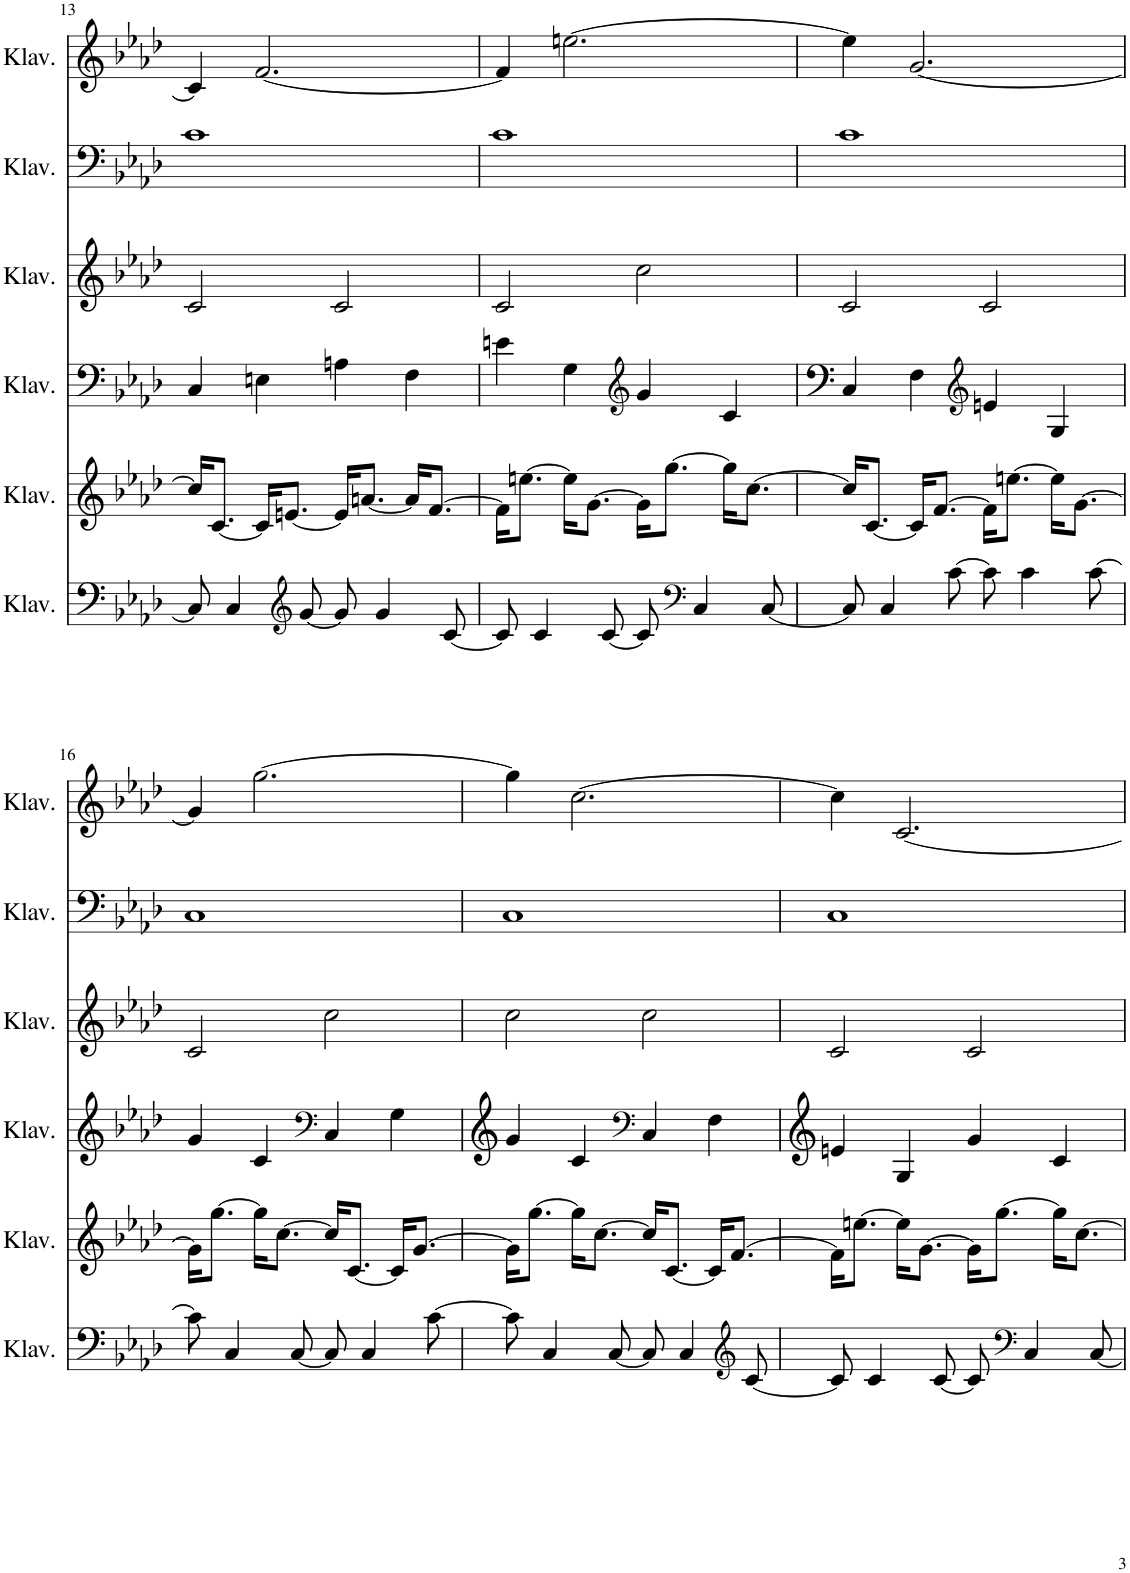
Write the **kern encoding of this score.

**kern	**kern	**kern	**kern	**kern	**kern
*part6	*part5	*part4	*part3	*part2	*part1
*staff6	*staff5	*staff4	*staff3	*staff2	*staff1
*I"Klavier	*I"Klavier	*I"Klavier	*I"Klavier	*I"Klavier	*I"Klavier
*I'Klav.	*I'Klav.	*I'Klav.	*I'Klav.	*I'Klav.	*I'Klav.
!!LO:PB:g=z
*clefF4	*clefG2	*clefG2	*clefG2	*clefF4	*clefG2
*k[b-e-a-d-]	*k[b-e-a-d-]	*k[b-e-a-d-]	*k[b-e-a-d-]	*k[b-e-a-d-]	*k[b-e-a-d-]
*M4/4	*M4/4	*M4/4	*M4/4	*M4/4	*M4/4
=13	=13	=13	=13	=13	=13
8C/]	16cc/KL]	4C/	2c/	1c	4c/]
.	[8.c/J	.	.	.	.
4C/	.	.	.	.	.
.	16c/KL]	4En\	.	.	[2.f/
.	[8.en/J	.	.	.	.
*clefG2	*	*	*	*	*
[8g/	.	.	.	.	.
8g/]	16e/KL]	4An\	2c/	.	.
.	[8.an/J	.	.	.	.
4g/	.	.	.	.	.
.	16a/KL]	4F\	.	.	.
.	[8.f/J	.	.	.	.
[8c/	.	.	.	.	.
=14	=14	=14	=14	=14	=14
8c/]	16f\KL]	4en\	2c/	1c	4f/]
.	[8.een\J	.	.	.	.
4c/	.	.	.	.	.
.	16ee\KL]	4G\	.	.	[2.een\
.	[8.g\J	.	.	.	.
[8c/	.	.	.	.	.
*	*	*clefG2	*	*	*
8c/]	16g\KL]	4g/	2cc\	.	.
.	[8.gg\J	.	.	.	.
*clefF4	*	*	*	*	*
4C/	.	.	.	.	.
.	16gg\KL]	4c/	.	.	.
.	[8.cc\J	.	.	.	.
[8C/	.	.	.	.	.
=15	=15	=15	=15	=15	=15
8C/]	16cc/KL]	4C/	2c/	1c	4ee\]
.	[8.c/J	.	.	.	.
4C/	.	.	.	.	.
.	16c/KL]	4F\	.	.	[2.g/
.	[8.f/J	.	.	.	.
[8c\	.	.	.	.	.
*	*	*clefG2	*	*	*
8c\]	16f\KL]	4en/	2c/	.	.
.	[8.een\J	.	.	.	.
4c\	.	.	.	.	.
.	16ee\KL]	4G/	.	.	.
.	[8.g\J	.	.	.	.
[8c\	.	.	.	.	.
!!LO:LB:g=z
=16	=16	=16	=16	=16	=16
8c\]	16g\KL]	4g/	2c/	1C	4g/]
.	[8.gg\J	.	.	.	.
4C/	.	.	.	.	.
.	16gg\KL]	4c/	.	.	[2.gg\
.	[8.cc\J	.	.	.	.
[8C/	.	.	.	.	.
*	*	*clefF4	*	*	*
8C/]	16cc/KL]	4C/	2cc\	.	.
.	[8.c/J	.	.	.	.
4C/	.	.	.	.	.
.	16c/KL]	4G\	.	.	.
.	[8.g/J	.	.	.	.
[8c\	.	.	.	.	.
=17	=17	=17	=17	=17	=17
8c\]	16g\KL]	4g/	2cc\	1C	4gg\]
.	[8.gg\J	.	.	.	.
4C/	.	.	.	.	.
.	16gg\KL]	4c/	.	.	[2.cc\
.	[8.cc\J	.	.	.	.
[8C/	.	.	.	.	.
*	*	*clefF4	*	*	*
8C/]	16cc/KL]	4C/	2cc\	.	.
.	[8.c/J	.	.	.	.
4C/	.	.	.	.	.
.	16c/KL]	4F\	.	.	.
.	[8.f/J	.	.	.	.
*clefG2	*	*	*	*	*
[8c/	.	.	.	.	.
=18	=18	=18	=18	=18	=18
8c/]	16f\KL]	4en/	2c/	1C	4cc\]
.	[8.een\J	.	.	.	.
4c/	.	.	.	.	.
.	16ee\KL]	4G/	.	.	[2.c/
.	[8.g\J	.	.	.	.
[8c/	.	.	.	.	.
8c/]	16g\KL]	4g/	2c/	.	.
.	[8.gg\J	.	.	.	.
*clefF4	*	*	*	*	*
4C/	.	.	.	.	.
.	16gg\KL]	4c/	.	.	.
.	[8.cc\J	.	.	.	.
[8C/	.	.	.	.	.
=	=	=	=	=	=
*-	*-	*-	*-	*-	*-
